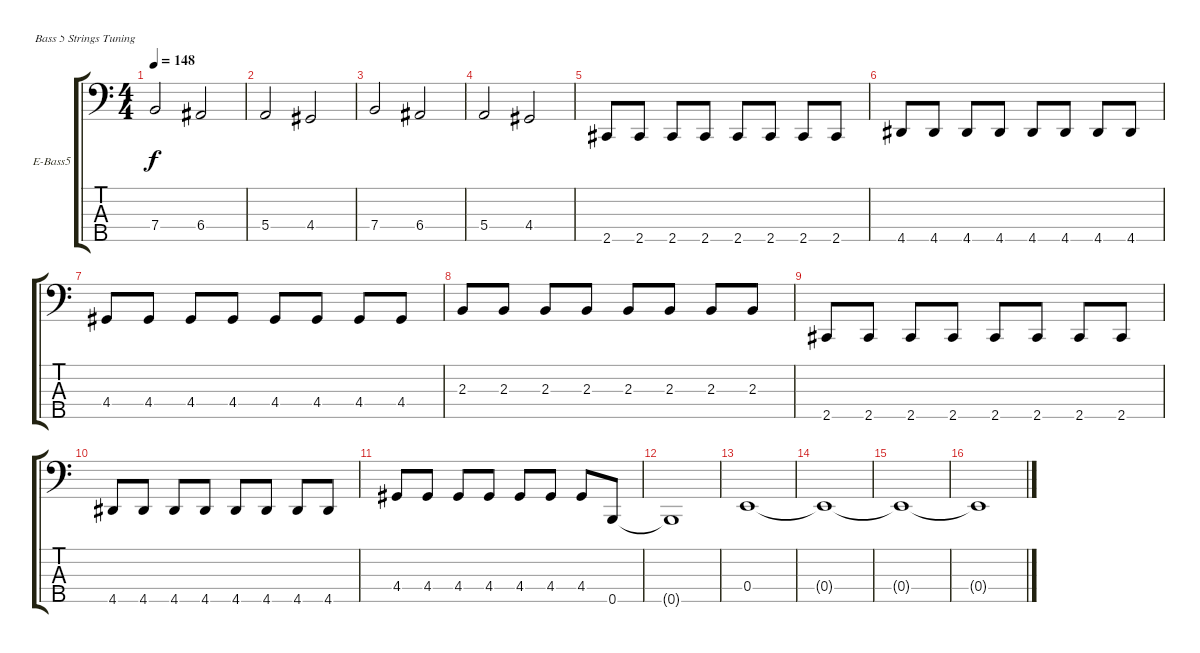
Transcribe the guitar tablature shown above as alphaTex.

\defaultSystemsLayout 4
\bracketExtendMode groupsimilarinstruments
\firstSystemTrackNameOrientation horizontal
\otherSystemsTrackNameOrientation horizontal
\track ("Electric Bass" "E-Bass5") {instrument electricbassfinger}
\staff {score tabs}
\tuning (G2 D2 A1 E1 B0)
\ts (4 4)
\tempo 148
\clef f4
\scale
0.333333
\ks c
7.4.2{dy f} 6.4.2 |
\scale
0.333333 5.4.2 4.4.2 |
\scale
0.333333 7.4.2 6.4.2 |
\scale
0.333333 5.4.2 4.4.2 |
\scale
0.333333 2.5.8 2.5.8 2.5.8 2.5.8 2.5.8 2.5.8 2.5.8 2.5.8 |
\scale
0.333333 4.5.8 4.5.8 4.5.8 4.5.8 4.5.8 4.5.8 4.5.8 4.5.8 |
\scale
0.333333 4.4.8 4.4.8 4.4.8 4.4.8 4.4.8 4.4.8 4.4.8 4.4.8 |
\scale
0.333333 2.3.8 2.3.8 2.3.8 2.3.8 2.3.8 2.3.8 2.3.8 2.3.8 |
\scale
0.333333 2.5.8 2.5.8 2.5.8 2.5.8 2.5.8 2.5.8 2.5.8 2.5.8 |
\scale
0.333333 4.5.8 4.5.8 4.5.8 4.5.8 4.5.8 4.5.8 4.5.8 4.5.8 |
\scale
0.333333 4.4.8 4.4.8 4.4.8 4.4.8 4.4.8 4.4.8 4.4.8 0.5.8 |
\scale
0.333333 0.5{t}.1 |
\scale
0.333333 0.4.1 |
\scale
0.333333 0.4{t}.1 |
\scale
0.333333 0.4{t}.1 |
\scale
0.333333 0.4{t}.1
